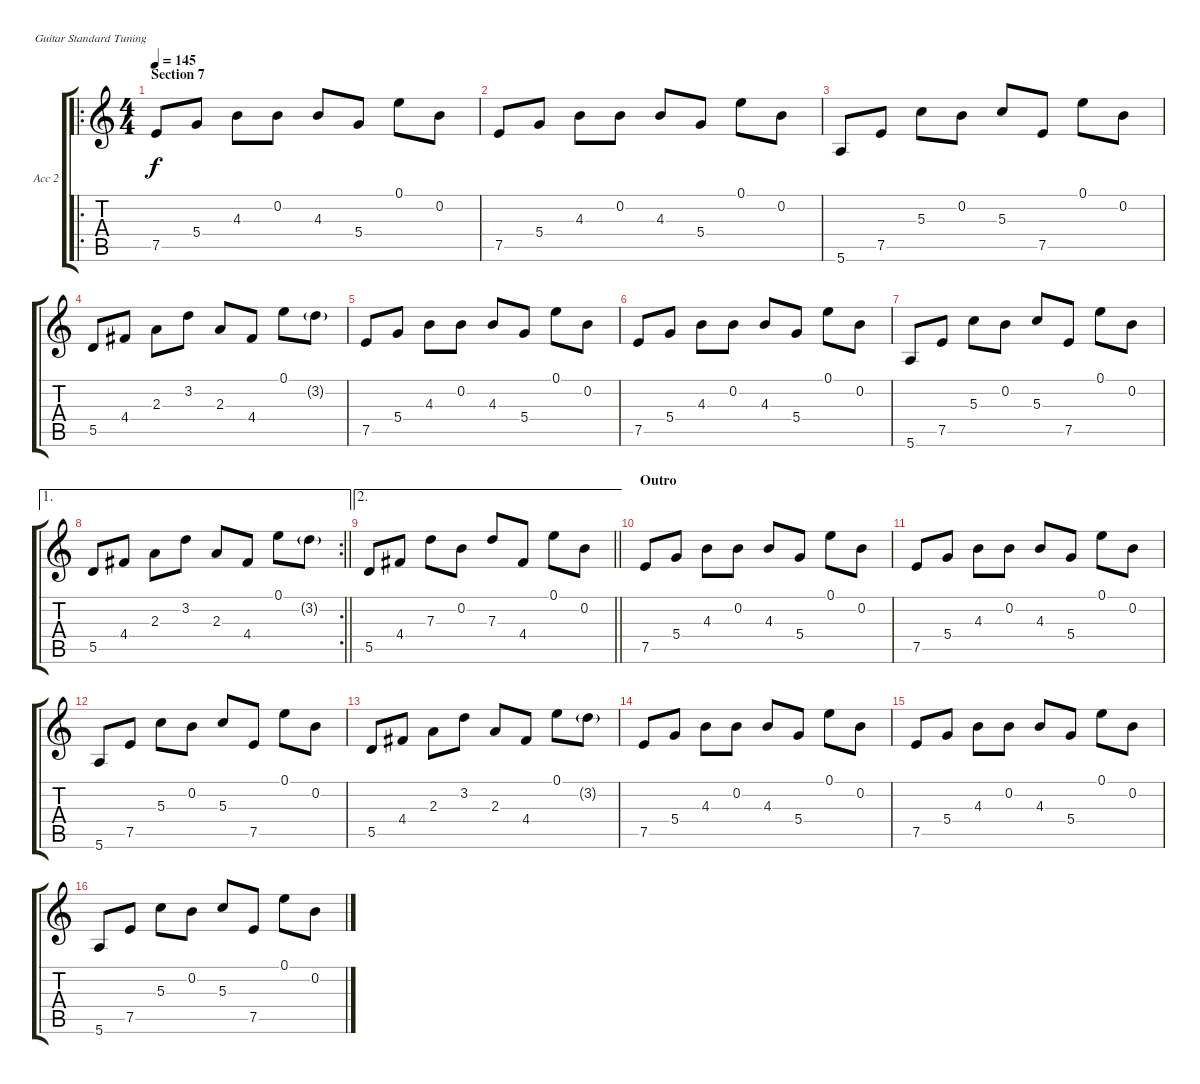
\defaultSystemsLayout 4
\bracketExtendMode groupsimilarinstruments
\firstSystemTrackNameOrientation horizontal
\otherSystemsTrackNameOrientation horizontal
\track ("Guitar Acoustic 2" "Acc 2") {instrument acousticguitarsteel}
\staff {score tabs}
\tuning (E4 B3 G3 D3 A2 E2)
\ro
\ts (4 4)
\section ("" "Section 7")
\tempo 145
\clef g2
\scale
0.362745
\ks c
7.5.8{dy f} 5.4.8 4.3.8 0.2.8 4.3.8 5.4.8 0.1.8 0.2.8 |
\scale
0.303922 7.5.8 5.4.8 4.3.8 0.2.8 4.3.8 5.4.8 0.1.8 0.2.8 |
\scale
0.333333 5.6.8 7.5.8 5.3.8 0.2.8 5.3.8 7.5.8 0.1.8 0.2.8 |
\scale
0.333333 5.5.8 4.4.8 2.3.8 3.2.8 2.3.8 4.4.8 0.1.8 3.2{g}.8 |
\scale
0.333333 7.5.8 5.4.8 4.3.8 0.2.8 4.3.8 5.4.8 0.1.8 0.2.8 |
\scale
0.322917 7.5.8 5.4.8 4.3.8 0.2.8 4.3.8 5.4.8 0.1.8 0.2.8 |
\scale
0.322917 5.6.8 7.5.8 5.3.8 0.2.8 5.3.8 7.5.8 0.1.8 0.2.8 |
\ae 1
\rc 2
\scale
0.354167
\barLineRight lightlight
5.5.8 4.4.8 2.3.8 3.2.8 2.3.8 4.4.8 0.1.8 3.2{g}.8 |
\ae 2
\barLineRight lightlight
5.5.8 4.4.8 7.3.8 0.2.8 7.3.8 4.4.8 0.1.8 0.2.8 |
\section ("" "Outro")
\scale
0.333333 7.5.8 5.4.8 4.3.8 0.2.8 4.3.8 5.4.8 0.1.8 0.2.8 |
\scale
0.333333 7.5.8 5.4.8 4.3.8 0.2.8 4.3.8 5.4.8 0.1.8 0.2.8 |
\scale
0.333333 5.6.8 7.5.8 5.3.8 0.2.8 5.3.8 7.5.8 0.1.8 0.2.8 |
\scale
0.333333 5.5.8 4.4.8 2.3.8 3.2.8 2.3.8 4.4.8 0.1.8 3.2{g}.8 |
\scale
0.333333 7.5.8 5.4.8 4.3.8 0.2.8 4.3.8 5.4.8 0.1.8 0.2.8 |
\scale
0.333333 7.5.8 5.4.8 4.3.8 0.2.8 4.3.8 5.4.8 0.1.8 0.2.8 |
\scale
0.333333 5.6.8 7.5.8 5.3.8 0.2.8 5.3.8 7.5.8 0.1.8 0.2.8
